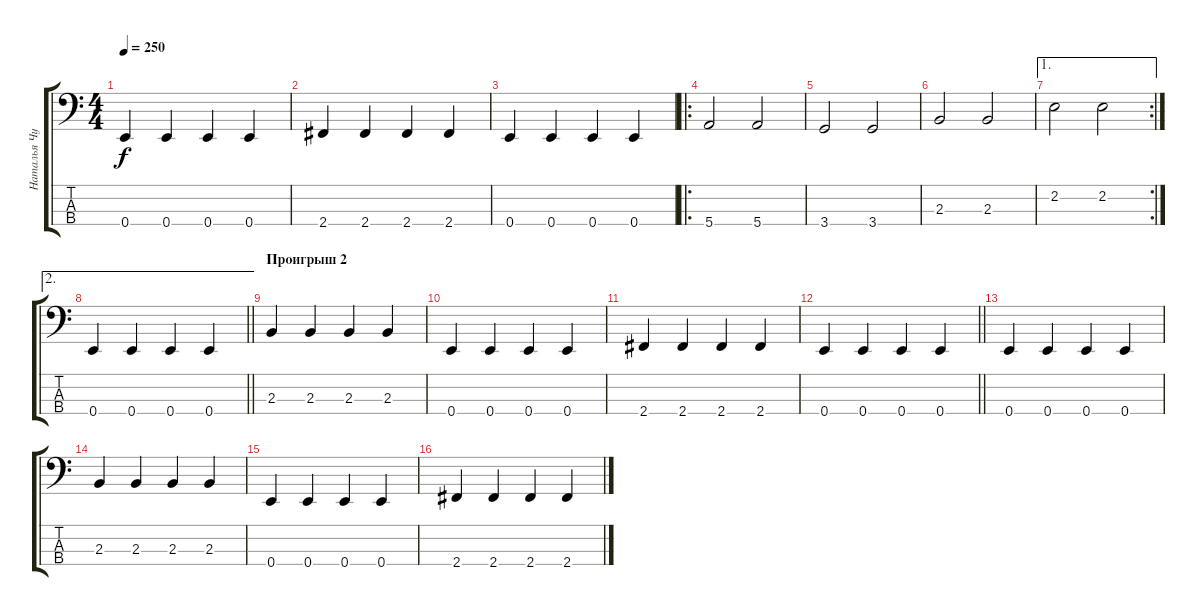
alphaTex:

\track ("Наталья Чумакова" "Наталья Чу") {instrument electricbasspick}
\staff {score tabs}
\tuning (G2 D2 A1 E1) {hide}
\ts (4 4)
\tempo 250
\clef f4
\ks c
0.4.4{dy f} 0.4.4 0.4.4 0.4.4 |
2.4.4 2.4.4 2.4.4 2.4.4 |
0.4.4 0.4.4 0.4.4 0.4.4 |
\ro
5.4.2 5.4.2 |
3.4.2 3.4.2 |
2.3.2 2.3.2 |
\ae 1
\rc 2
2.2.2 2.2.2 |
\ae 2
\barLineRight lightlight
0.4.4 0.4.4 0.4.4 0.4.4 |
\section ("" "Проигрыш 2")
2.3.4 2.3.4 2.3.4 2.3.4 |
0.4.4 0.4.4 0.4.4 0.4.4 |
2.4.4 2.4.4 2.4.4 2.4.4 |
\barLineRight lightlight
0.4.4 0.4.4 0.4.4 0.4.4 |
0.4.4 0.4.4 0.4.4 0.4.4 |
2.3.4 2.3.4 2.3.4 2.3.4 |
0.4.4 0.4.4 0.4.4 0.4.4 |
2.4.4 2.4.4 2.4.4 2.4.4
